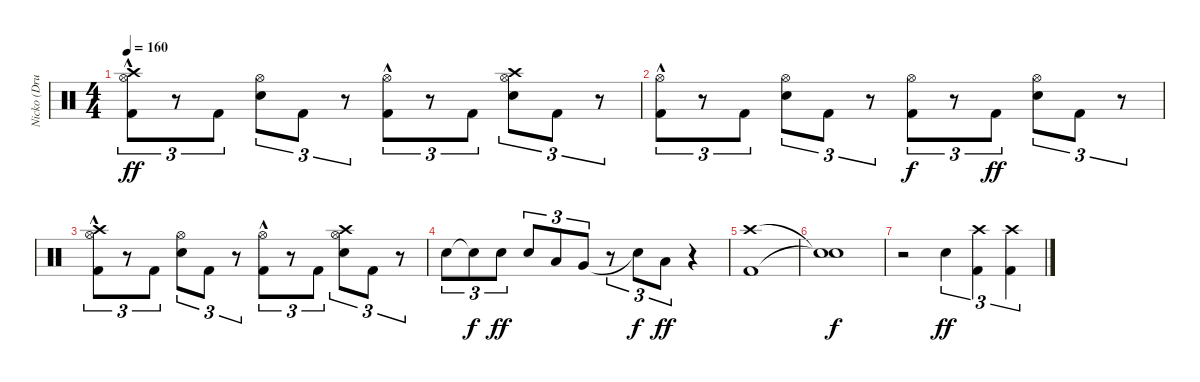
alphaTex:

\track ("Nicko (Drums)" "Nicko (Dru") {instrument percussion}
\staff {score}
\articulation defaults
\ts (4 4)
\tempo 160
\clef neutral
\ks c
("Kick (hit) 2"{hac} "Hi-Hat (open)" "Crash high (hit)").8{tu (3 2) dy ff} r.8{tu (3 2)} "Kick (hit) 2".8{tu (3 2)} ("Snare (hit) 2" "Hi-Hat (open)").8{tu (3 2)} "Kick (hit) 2".8{tu (3 2)} r.8{tu (3 2)} ("Kick (hit) 2"{hac} "Hi-Hat (open)").8{tu (3 2)} r.8{tu (3 2)} "Kick (hit) 2".8{tu (3 2)} ("Snare (hit) 2" "Hi-Hat (open)" "Crash high (hit)").8{tu (3 2)} "Kick (hit) 2".8{tu (3 2)} r.8{tu (3 2)} |
("Kick (hit) 2"{hac} "Hi-Hat (open)").8{tu (3 2)} r.8{tu (3 2)} "Kick (hit) 2".8{tu (3 2)} ("Snare (hit) 2" "Hi-Hat (open)").8{tu (3 2)} "Kick (hit) 2".8{tu (3 2)} r.8{tu (3 2)} ("Kick (hit) 2" "Hi-Hat (open)").8{tu (3 2) dy f} r.8{tu (3 2)} "Kick (hit) 2".8{tu (3 2) dy ff} ("Snare (hit) 2" "Hi-Hat (open)").8{tu (3 2)} "Kick (hit) 2".8{tu (3 2)} r.8{tu (3 2)} |
("Kick (hit) 2"{hac} "Hi-Hat (open)" "Crash high (hit)").8{tu (3 2)} r.8{tu (3 2)} "Kick (hit) 2".8{tu (3 2)} ("Snare (hit) 2" "Hi-Hat (open)").8{tu (3 2)} "Kick (hit) 2".8{tu (3 2)} r.8{tu (3 2)} ("Kick (hit) 2"{hac} "Hi-Hat (open)").8{tu (3 2)} r.8{tu (3 2)} "Kick (hit) 2".8{tu (3 2)} ("Snare (hit) 2" "Hi-Hat (open)" "Crash high (hit)").8{tu (3 2)} "Kick (hit) 2".8{tu (3 2)} r.8{tu (3 2)} |
"Snare (hit) 2".8{tu (3 2)} "Snare (hit)"{t}.8{tu (3 2) dy f} "Snare (hit) 2".8{tu (3 2) dy ff} "Snare (hit) 2".8{tu (3 2)} "Low Tom (hit)".8{tu (3 2)} "Very Low Tom (hit)".8{tu (3 2)} r.8{tu (3 2)} "Snare (hit)"{t}.8{tu (3 2) dy f} "Low Floor Tom (hit)".8{tu (3 2) dy ff} r.4 |
("Kick (hit) 2" "Crash high (hit)").1 |
("Snare (hit)"{t} "Snare (hit)"{t}).1{dy f} |
r.2 "Snare (hit) 2".4{tu (3 2) dy ff} ("Kick (hit) 2" "Crash high (hit)").4{tu (3 2)} ("Kick (hit) 2" "Crash high (hit)").4{tu (3 2)}
